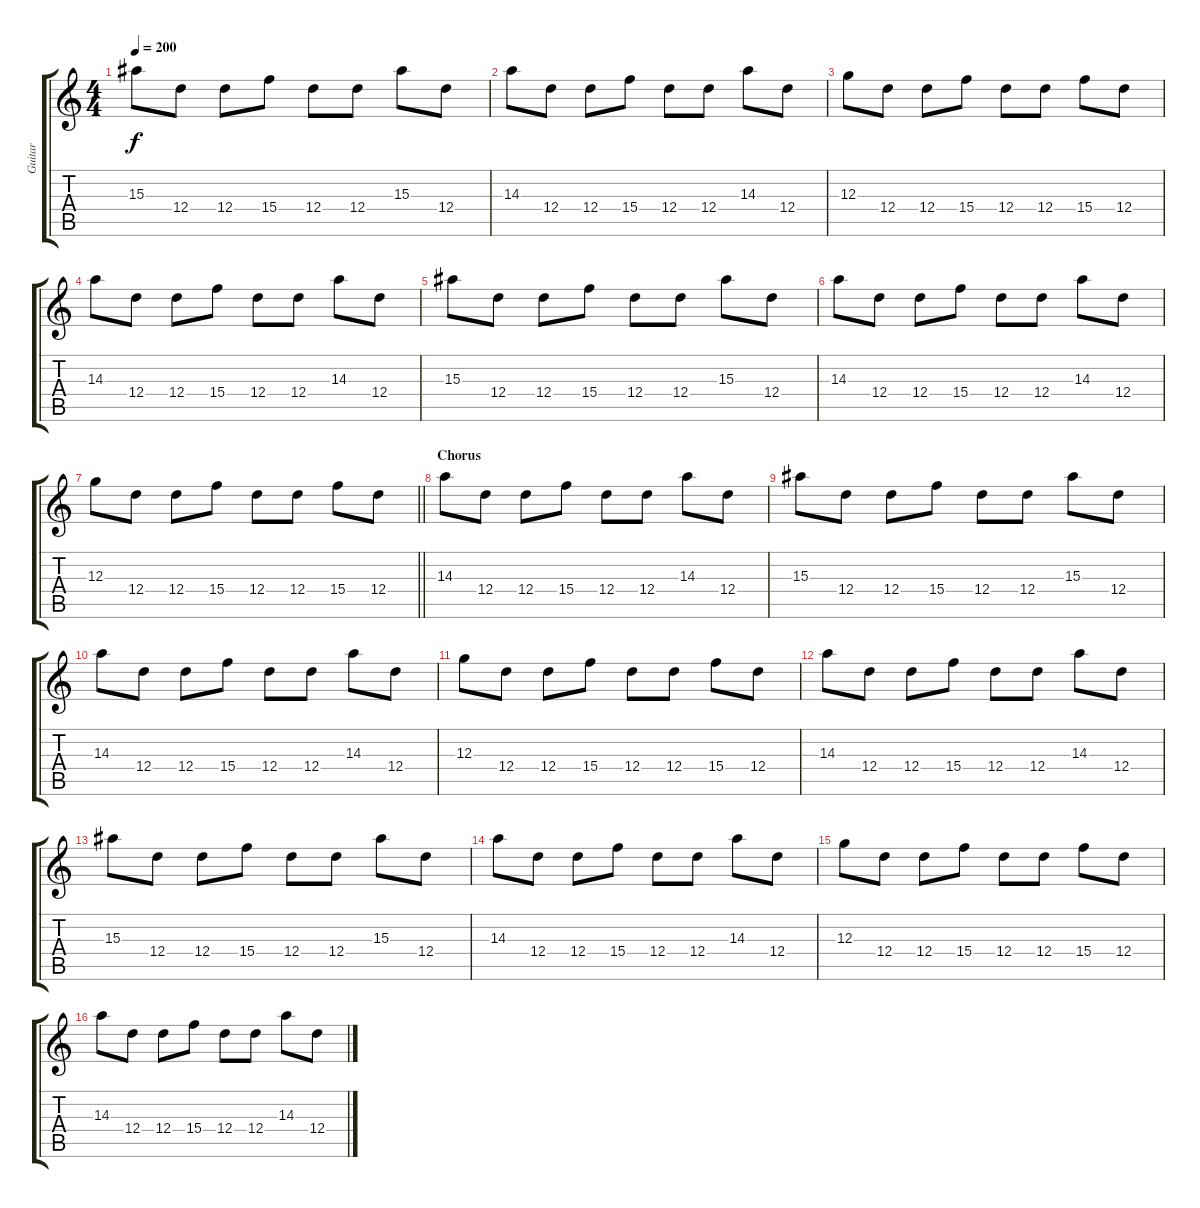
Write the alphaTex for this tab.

\track ("Guitar" "Guitar") {instrument distortionguitar}
\staff {score tabs}
\tuning (E4 B3 G3 D3 A2 D2) {hide}
\ts (4 4)
\tempo 200
\clef g2
\ks c
15.3.8{dy f} 12.4.8 12.4.8 15.4.8 12.4.8 12.4.8 15.3.8 12.4.8 |
14.3.8 12.4.8 12.4.8 15.4.8 12.4.8 12.4.8 14.3.8 12.4.8 |
12.3.8 12.4.8 12.4.8 15.4.8 12.4.8 12.4.8 15.4.8 12.4.8 |
14.3.8 12.4.8 12.4.8 15.4.8 12.4.8 12.4.8 14.3.8 12.4.8 |
15.3.8 12.4.8 12.4.8 15.4.8 12.4.8 12.4.8 15.3.8 12.4.8 |
14.3.8 12.4.8 12.4.8 15.4.8 12.4.8 12.4.8 14.3.8 12.4.8 |
\barLineRight lightlight
12.3.8 12.4.8 12.4.8 15.4.8 12.4.8 12.4.8 15.4.8 12.4.8 |
\section ("" "Chorus")
14.3.8{volume 15} 12.4.8 12.4.8 15.4.8 12.4.8 12.4.8 14.3.8 12.4.8 |
15.3.8 12.4.8 12.4.8 15.4.8 12.4.8 12.4.8 15.3.8 12.4.8 |
14.3.8 12.4.8 12.4.8 15.4.8 12.4.8 12.4.8 14.3.8 12.4.8 |
12.3.8 12.4.8 12.4.8 15.4.8 12.4.8 12.4.8 15.4.8 12.4.8 |
14.3.8 12.4.8 12.4.8 15.4.8 12.4.8 12.4.8 14.3.8 12.4.8 |
15.3.8 12.4.8 12.4.8 15.4.8 12.4.8 12.4.8 15.3.8 12.4.8 |
14.3.8 12.4.8 12.4.8 15.4.8 12.4.8 12.4.8 14.3.8 12.4.8 |
12.3.8 12.4.8 12.4.8 15.4.8 12.4.8 12.4.8 15.4.8 12.4.8 |
14.3.8 12.4.8 12.4.8 15.4.8 12.4.8 12.4.8 14.3.8 12.4.8
